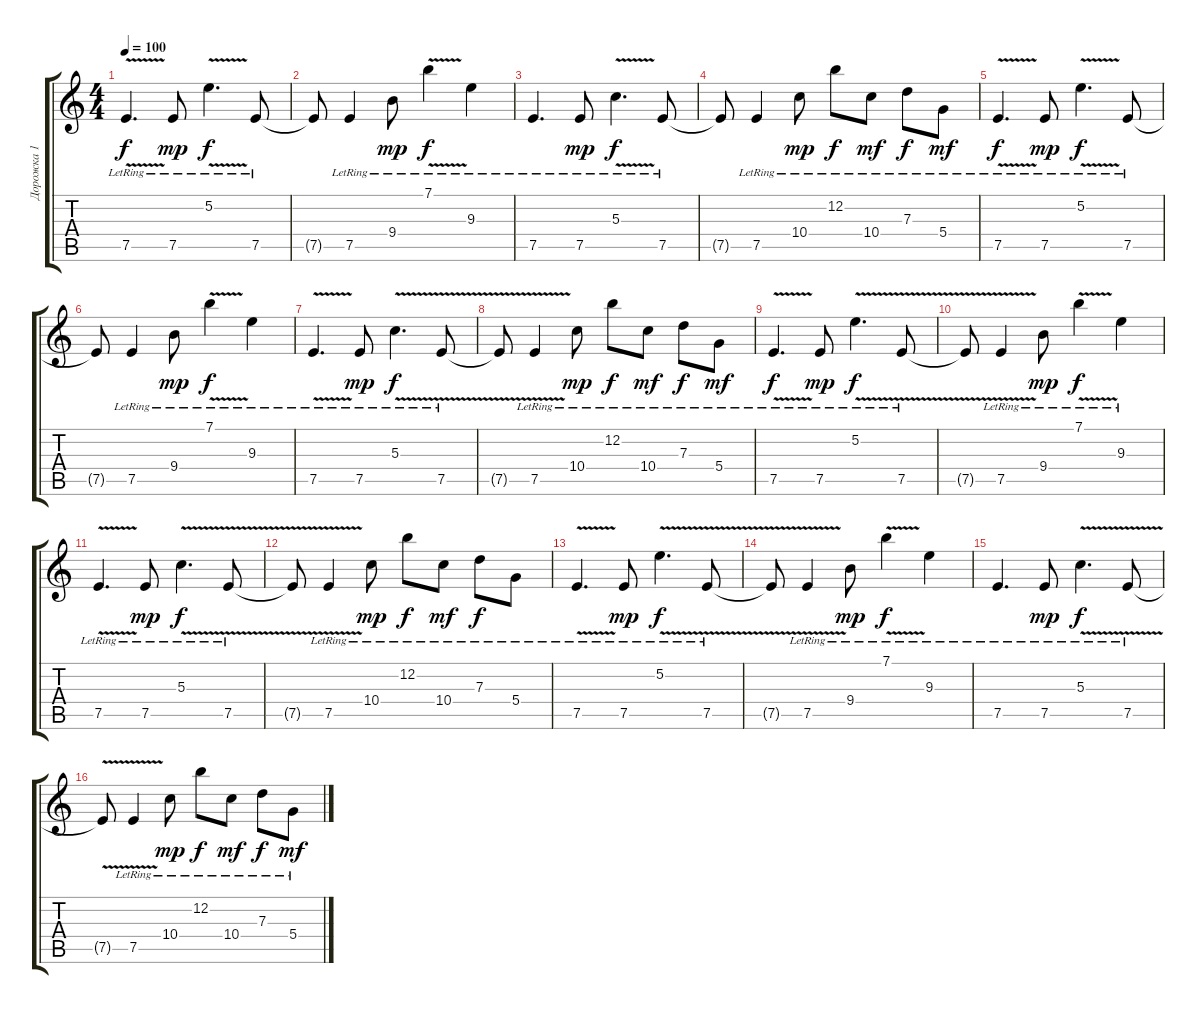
\track ("Дорожка 1" "Дорожка 1") {instrument electricguitarclean}
\staff {score tabs}
\tuning (E4 B3 G3 D3 A2 E2) {hide}
\ts (4 4)
\tempo 100
\clef g2
\ks c
7.5{v lr}.4{d dy f} 7.5{lr}.8{dy mp} 5.2{v lr}.4{d dy f} 7.5{lr}.8 |
7.5{t}.8 7.5{lr}.4 9.4{lr}.8{dy mp} 7.1{v lr}.4{dy f} 9.3{lr}.4 |
7.5{lr}.4{d} 7.5{lr}.8{dy mp} 5.3{v lr}.4{d dy f} 7.5{lr}.8 |
7.5{t}.8 7.5{lr}.4 10.4{lr}.8{dy mp} 12.2{lr}.8{dy f} 10.4{lr}.8{dy mf} 7.3{lr}.8{dy f} 5.4{lr}.8{dy mf} |
7.5{v lr}.4{d dy f} 7.5{lr}.8{dy mp} 5.2{v lr}.4{d dy f} 7.5{lr}.8 |
7.5{t}.8 7.5{lr}.4 9.4{lr}.8{dy mp} 7.1{v lr}.4{dy f} 9.3{lr}.4 |
7.5{v lr}.4{d} 7.5{lr}.8{dy mp} 5.3{v lr}.4{d dy f} 7.5{v lr}.8 |
7.5{t}.8 7.5{v lr}.4 10.4{lr}.8{dy mp} 12.2{lr}.8{dy f} 10.4{lr}.8{dy mf} 7.3{lr}.8{dy f} 5.4{lr}.8{dy mf} |
7.5{v lr}.4{d dy f} 7.5{lr}.8{dy mp} 5.2{v lr}.4{d dy f} 7.5{v lr}.8 |
7.5{t}.8 7.5{v lr}.4 9.4{lr}.8{dy mp} 7.1{v lr}.4{dy f} 9.3{lr}.4 |
7.5{v lr}.4{d} 7.5{lr}.8{dy mp} 5.3{v lr}.4{d dy f} 7.5{v lr}.8 |
7.5{t}.8 7.5{v lr}.4 10.4{lr}.8{dy mp} 12.2{lr}.8{dy f} 10.4{lr}.8{dy mf} 7.3{lr}.8{dy f} 5.4{lr}.8 |
7.5{v lr}.4{d} 7.5{lr}.8{dy mp} 5.2{v lr}.4{d dy f} 7.5{v lr}.8 |
7.5{t}.8 7.5{v lr}.4 9.4{lr}.8{dy mp} 7.1{v lr}.4{dy f} 9.3{lr}.4 |
7.5{lr}.4{d} 7.5{lr}.8{dy mp} 5.3{v lr}.4{d dy f} 7.5{v lr}.8 |
7.5{t}.8 7.5{v lr}.4 10.4{lr}.8{dy mp} 12.2{lr}.8{dy f} 10.4{lr}.8{dy mf} 7.3{lr}.8{dy f} 5.4{lr}.8{dy mf}
